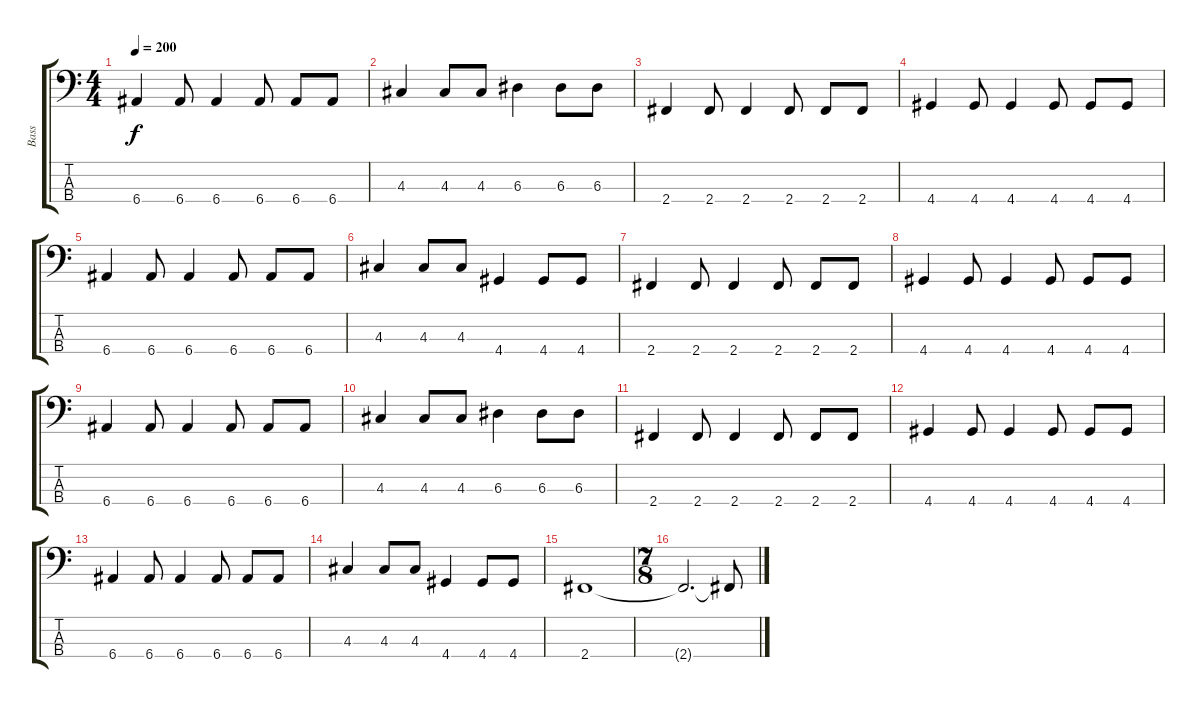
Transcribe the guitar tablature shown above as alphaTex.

\track ("Bass" "Bass") {instrument electricbasspick}
\staff {score tabs}
\tuning (G2 D2 A1 E1) {hide}
\ts (4 4)
\tempo 200
\clef f4
\ks c
6.4.4{dy f} 6.4.8 6.4.4 6.4.8 6.4.8 6.4.8 |
4.3.4 4.3.8 4.3.8 6.3.4 6.3.8 6.3.8 |
2.4.4 2.4.8 2.4.4 2.4.8 2.4.8 2.4.8 |
4.4.4 4.4.8 4.4.4 4.4.8 4.4.8 4.4.8 |
6.4.4 6.4.8 6.4.4 6.4.8 6.4.8 6.4.8 |
4.3.4 4.3.8 4.3.8 4.4.4 4.4.8 4.4.8 |
2.4.4 2.4.8 2.4.4 2.4.8 2.4.8 2.4.8 |
4.4.4 4.4.8 4.4.4 4.4.8 4.4.8 4.4.8 |
6.4.4 6.4.8 6.4.4 6.4.8 6.4.8 6.4.8 |
4.3.4 4.3.8 4.3.8 6.3.4 6.3.8 6.3.8 |
2.4.4 2.4.8 2.4.4 2.4.8 2.4.8 2.4.8 |
4.4.4 4.4.8 4.4.4 4.4.8 4.4.8 4.4.8 |
6.4.4 6.4.8 6.4.4 6.4.8 6.4.8 6.4.8 |
4.3.4 4.3.8 4.3.8 4.4.4 4.4.8 4.4.8 |
2.4.1 |
\ts (7 8)
2.4{t}.2{d} 2.4{t}.8
